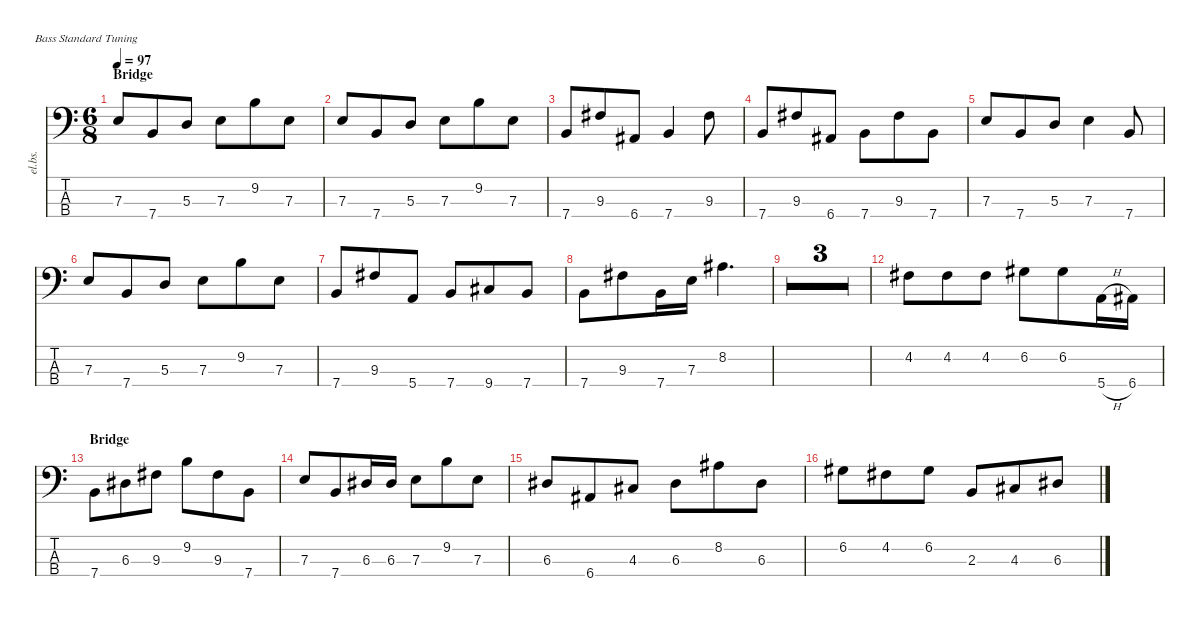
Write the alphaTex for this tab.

\defaultSystemsLayout 4
\hideDynamics
\bracketExtendMode nobrackets
\track ("Electric Bass" "el.bs.") {multiBarRest instrument electricbassfinger}
\staff {score tabs}
\tuning (G2 D2 A1 E1)
\ts (6 8)
\section ("" "Bridge")
\tempo 97
\clef f4
\ks c
7.3.8{dy mf beam Up} 7.4.8{beam Up} 5.3.8{beam Up} 7.3.8{beam Down} 9.2.8{beam Down} 7.3.8{beam Down} |
7.3.8{beam Up} 7.4.8{beam Up} 5.3.8{beam Up} 7.3.8{beam Down} 9.2.8{beam Down} 7.3.8{beam Down} |
7.4.8{beam Up} 9.3{acc #}.8{beam Up} 6.4{acc #}.8{beam Up} 7.4.4{beam Up} 9.3{acc #}.8{beam Down} |
7.4.8{beam Up} 9.3{acc #}.8{beam Up} 6.4{acc #}.8{beam Up} 7.4.8{beam Down} 9.3{acc #}.8{beam Down} 7.4.8{beam Down} |
7.3.8{beam Up} 7.4.8{beam Up} 5.3.8{beam Up} 7.3.4{beam Down} 7.4.8{beam Up} |
7.3.8{beam Up} 7.4.8{beam Up} 5.3.8{beam Up} 7.3.8{beam Down} 9.2.8{beam Down} 7.3.8{beam Down} |
7.4.8{beam Up} 9.3{acc #}.8{beam Up} 5.4.8{beam Up} 7.4.8{beam Up} 9.4{acc #}.8{beam Up} 7.4.8{beam Up} |
7.4.8{beam Down} 9.3{acc #}.8{beam Down} 7.4.16{beam Down} 7.3.16{beam Down} 8.2{acc #}.4{d beam Down} |
r.2{d beam Down} |
|
|
4.2{acc #}.8{beam Down} 4.2{acc #}.8{beam Down} 4.2{acc #}.8{beam Down} 6.2{acc #}.8{beam Down} 6.2{acc #}.8{beam Down} 5.4{h}.16{beam Down} 6.4{acc #}.16{beam Down} |
\section ("" "Bridge")
7.4.8{beam Down} 6.3{acc #}.8{beam Down} 9.3{acc #}.8{beam Down} 9.2.8{beam Down} 9.3{acc #}.8{beam Down} 7.4.8{beam Down} |
7.3.8{beam Up} 7.4.8{beam Up} 6.3{acc #}.16{beam Up} 6.3{acc #}.16{beam Up} 7.3.8{beam Down} 9.2.8{beam Down} 7.3.8{beam Down} |
6.3{acc #}.8{beam Up} 6.4{acc #}.8{beam Up} 4.3{acc #}.8{beam Up} 6.3{acc #}.8{beam Down} 8.2{acc #}.8{beam Down} 6.3{acc #}.8{beam Down} |
6.2{acc #}.8{beam Down} 4.2{acc #}.8{beam Down} 6.2{acc #}.8{beam Down} 2.3.8{beam Up} 4.3{acc #}.8{beam Up} 6.3{acc #}.8{beam Up}
